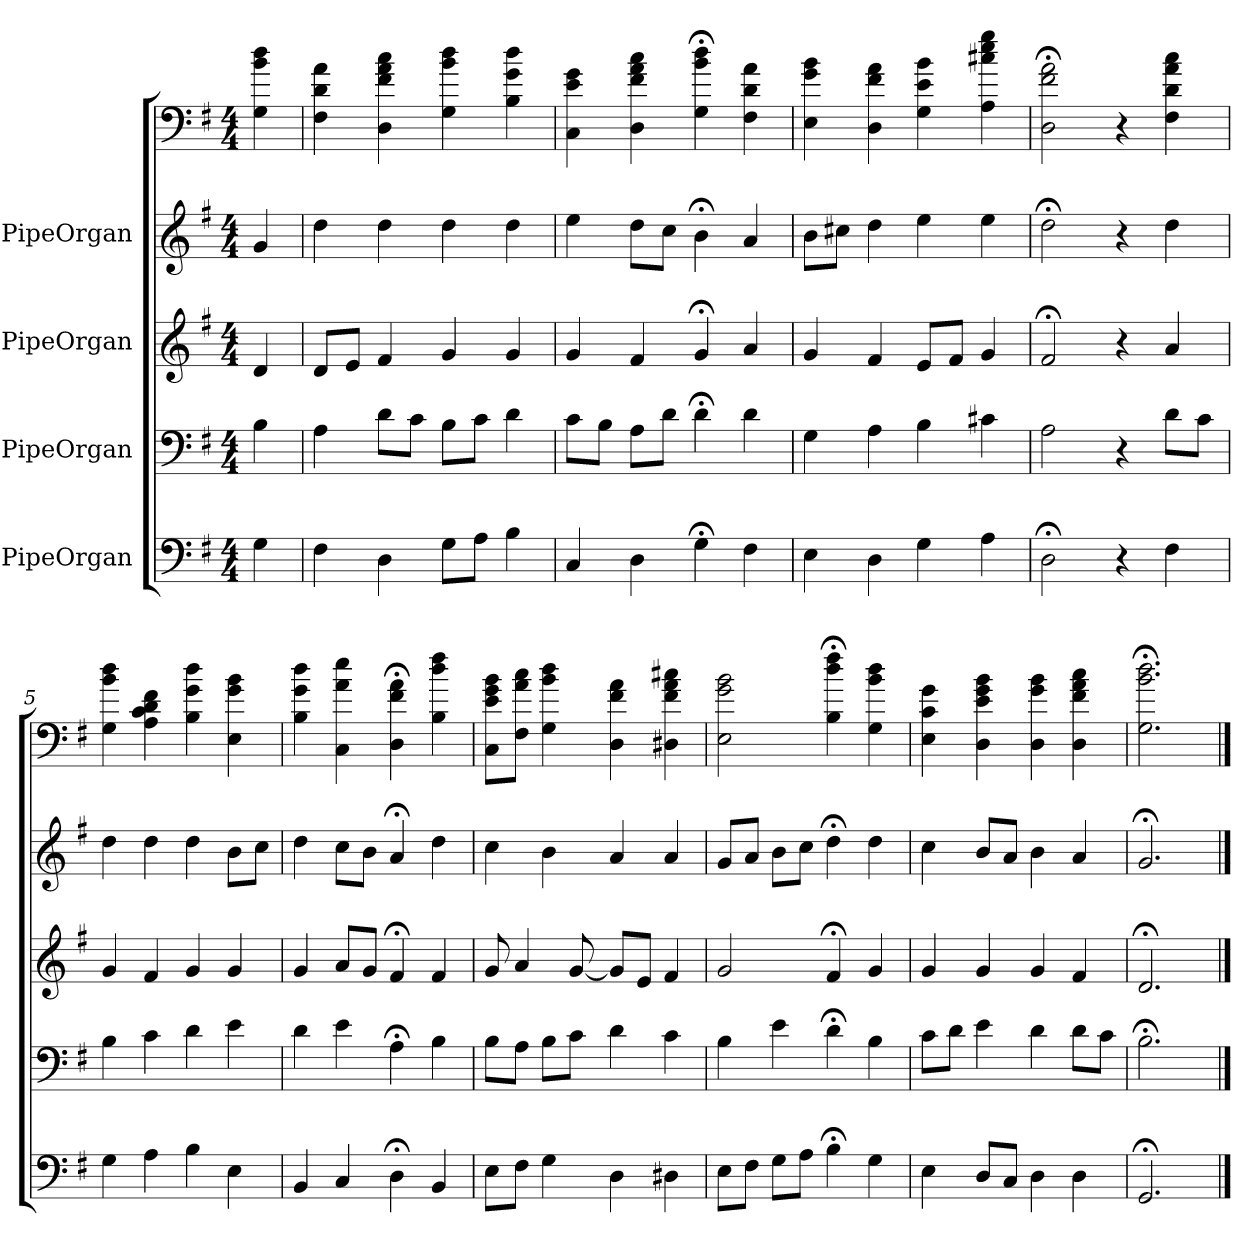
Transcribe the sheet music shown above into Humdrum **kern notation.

**kern	**kern	**kern	**kern	**kern
*part5	*part4	*part3	*part2	*part1
*staff5	*staff4	*staff3	*staff2	*staff1
*I"PipeOrgan	*I"PipeOrgan	*I"PipeOrgan	*I"PipeOrgan	*
*clefF4	*clefF4	*clefG2	*clefG2	*
*k[f#]	*k[f#]	*k[f#]	*k[f#]	*k[f#]
*G:	*G:	*G:	*G:	*G:
*M4/4	*M4/4	*M4/4	*M4/4	*M4/4
*MM60	*MM60	*MM60	*MM60	*MM60
=	=	=	=	=
4G	4B	4d	4g	4G 4b 4dd
=1	=1	=1	=1	=1
4F#	4A	8d/L	4dd	4F# 4d 4a
.	.	8e/J	.	.
4D	8d\L	4f#	4dd	4D 4f# 4a 4cc
.	8c\J	.	.	.
8G\L	8B\L	4g	4dd	4G 4b 4dd
8A\J	8c\J	.	.	.
4B	4d	4g	4dd	4B 4g 4dd
=2	=2	=2	=2	=2
4C	8c\L	4g	4ee	4C 4e 4g
.	8B\J	.	.	.
4D	8A\L	4f#	8dd\L	4D 4f# 4a 4cc
.	8d\J	.	8cc\J	.
4G;<	4d;<	4g;<	4b;<	4G;< 4b;< 4dd;<
4F#	4d	4a	4a	4F# 4d 4a
=3	=3	=3	=3	=3
4E	4G	4g	8b\L	4E 4g 4b
.	.	.	8cc#X\J	.
4D	4A	4f#	4dd	4D 4f# 4a
4G	4B	8e/L	4ee	4G 4e 4b
.	.	8f#/J	.	.
4A	4c#X	4g	4ee	4A 4cc#X 4ee 4gg
=4	=4	=4	=4	=4
2D;<	2A	2f#;<	2dd;<	2D;< 2f#;< 2a;<
4r	4r	4r	4r	4r
4F#	8d\L	4a	4dd	4F# 4d 4a 4cc
.	8c\J	.	.	.
=5	=5	=5	=5	=5
4G	4B	4g	4dd	4G 4b 4dd
4A	4c	4f#	4dd	4A 4c 4d 4f#
4B	4d	4g	4dd	4B 4g 4dd
4E	4e	4g	8b\L	4E 4g 4b
.	.	.	8cc\J	.
=6	=6	=6	=6	=6
4BB	4d	4g	4dd	4B 4g 4dd
4C	4e	8a/L	8cc\L	4C 4a 4ee
.	.	8g/J	8b\J	.
4D;<	4A;<	4f#;<	4a;<	4D;< 4f#;< 4a;<
4BB	4B	4f#	4dd	4B 4dd 4ff#
=7	=7	=7	=7	=7
8E\L	8B\L	8g	4cc	8C 8e 8g 8bL
8F#\J	8A\J	4a	.	8F# 8a 8ccJ
4G	8B\L	.	4b	4G 4b 4dd
.	8c\J	[8g	.	.
4D	4d	8g/L]	4a	4D 4f# 4a
.	.	8e/J	.	.
4D#X	4c	4f#	4a	4D#X 4f# 4a 4cc#X
=8	=8	=8	=8	=8
8E\L	4B	2g	8g/L	2E 2g 2b
8F#\J	.	.	8a/J	.
8G\L	4e	.	8b\L	.
8A\J	.	.	8cc\J	.
4B;<	4d;<	4f#;<	4dd;<	4B;< 4dd;< 4ff#;<
4G	4B	4g	4dd	4G 4b 4dd
=9	=9	=9	=9	=9
4E	8c\L	4g	4cc	4E 4c 4g
.	8d\J	.	.	.
8D/L	4e	4g	8b/L	4D 4e 4g 4b
8C/J	.	.	8a/J	.
4D	4d	4g	4b	4D 4g 4b
4D	8d\L	4f#	4a	4D 4f# 4a 4cc
.	8c\J	.	.	.
=10	=10	=10	=10	=10
2.GG;<	2.B;<	2.d;<	2.g;<	2.G;< 2.b;< 2.dd;<
==	==	==	==	==
*-	*-	*-	*-	*-
